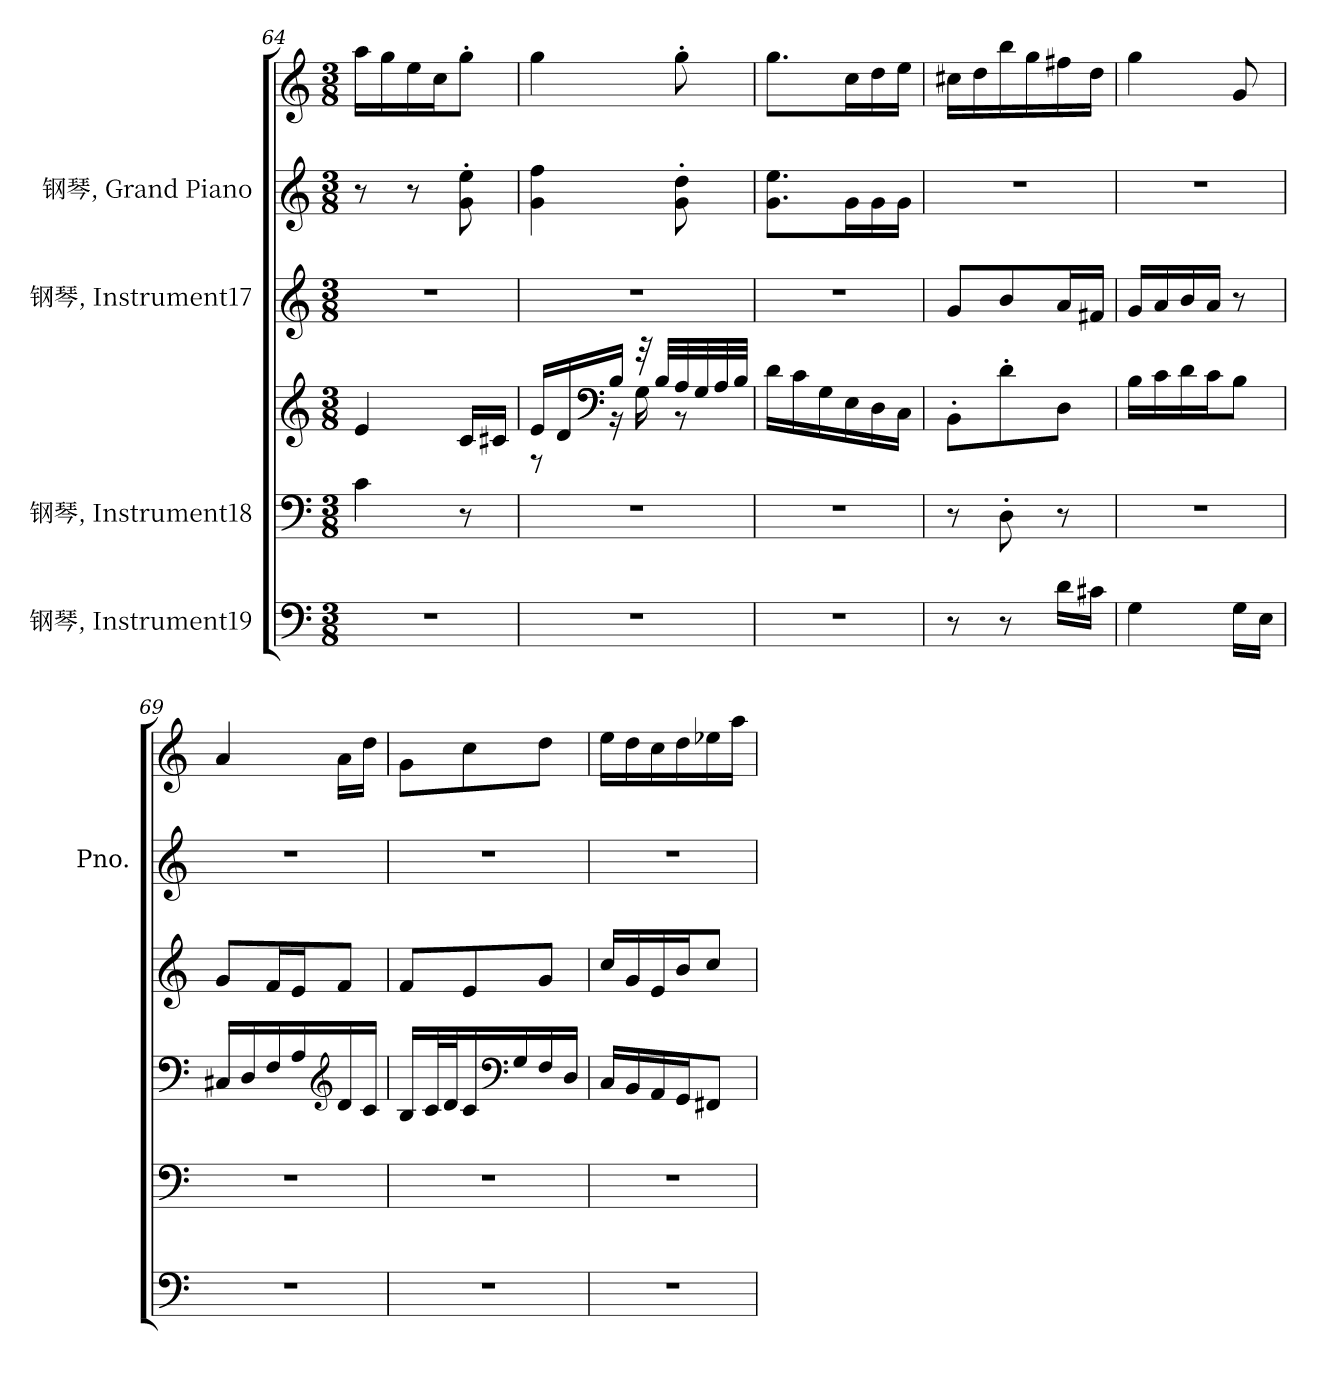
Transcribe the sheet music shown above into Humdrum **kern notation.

**kern	**kern	**kern	**kern	**kern	**kern
*part4	*part3	*part3	*part2	*part1	*part1
*staff6	*staff5	*staff4	*staff3	*staff2	*staff1
*I"钢琴, Instrument19	*I"钢琴, Instrument18	*	*I"钢琴, Instrument17	*I"钢琴, Grand Piano	*
*	*	*	*	*I'Pno.	*
*clefF4	*clefF4	*clefG2	*clefG2	*clefG2	*clefG2
*k[]	*k[]	*k[]	*k[]	*k[]	*k[]
*M3/8	*M3/8	*M3/8	*M3/8	*M3/8	*M3/8
=64	=64	=64	=64	=64	=64
4.r	4c\	4e/	4.r	8r	16aa\LL
.	.	.	.	.	16gg\
.	.	.	.	8r	16ee\
.	.	.	.	.	16cc\J
.	8r	16c/LL	.	8g\' 8ee\'	8gg'\J
.	.	16c#X/JJ	.	.	.
=65	=65	=65	=65	=65	=65
*	*	*^	*	*	*
4.r	4.r	16e/LL	8r	4.r	4g\ 4ff\	4gg\
.	.	16d/	.	.	.	.
*	*	*clefF4	*	*	*	*
.	.	16B/JJ	16r	.	.	.
.	.	32r	16G\	.	.	.
.	.	32B/LLL	.	.	.	.
.	.	32A/	8r	.	8g\' 8dd\'	8gg'\
.	.	32G/	.	.	.	.
.	.	32A/	.	.	.	.
.	.	32B/JJJ	.	.	.	.
*	*	*v	*v	*	*	*
=66	=66	=66	=66	=66	=66
4.r	4.r	16d\LL	4.r	8.g\ 8.ee\L	8.gg\L
.	.	16c\	.	.	.
.	.	16G\	.	.	.
.	.	16E\	.	16g\L	16cc\L
.	.	16D\	.	16g\	16dd\
.	.	16C\JJ	.	16g\JJ	16ee\JJ
!!LO:LB:g=z
=67	=67	=67	=67	=67	=67
8r	8r	8BB'\L	8g/L	4.r	16cc#X\LL
.	.	.	.	.	16dd\
8r	8D'\	8d'\	8b/	.	16bb\
.	.	.	.	.	16gg\
16d\LL	8r	8D\J	16a/L	.	16ff#X\
16c#X\JJ	.	.	16f#X/JJ	.	16dd\JJ
=68	=68	=68	=68	=68	=68
4G\	4.r	16B\LL	16g/LL	4.r	4gg\
.	.	16c\	16a/	.	.
.	.	16d\	16b/	.	.
.	.	16c\J	16a/JJ	.	.
16G\LL	.	8B\J	8r	.	8g/
16E\JJ	.	.	.	.	.
=69	=69	=69	=69	=69	=69
4.r	4.r	16C#X/LL	8g/L	4.r	4a/
.	.	16D/	.	.	.
.	.	16F/	16f/L	.	.
.	.	16A/	16e/J	.	.
*	*	*clefG2	*	*	*
.	.	16d/	8f/J	.	16a\LL
.	.	16c/JJ	.	.	16dd\JJ
=70	=70	=70	=70	=70	=70
4.r	4.r	16B/LL	8f/L	4.r	8g\L
.	.	32c/L	.	.	.
.	.	32d/J	.	.	.
.	.	16c/	8e/	.	8cc\
*	*	*clefF4	*	*	*
.	.	16G/	.	.	.
.	.	16F/	8g/J	.	8dd\J
.	.	16D/JJ	.	.	.
=71	=71	=71	=71	=71	=71
4.r	4.r	16C/LL	16cc/LL	4.r	16ee\LL
.	.	16BB/	16g/	.	16dd\
.	.	16AA/	16e/	.	16cc\
.	.	16GG/J	16b/J	.	16dd\
.	.	8FF#X/J	8cc/J	.	16ee-X\
.	.	.	.	.	16aa\JJ
=	=	=	=	=	=
*-	*-	*-	*-	*-	*-
